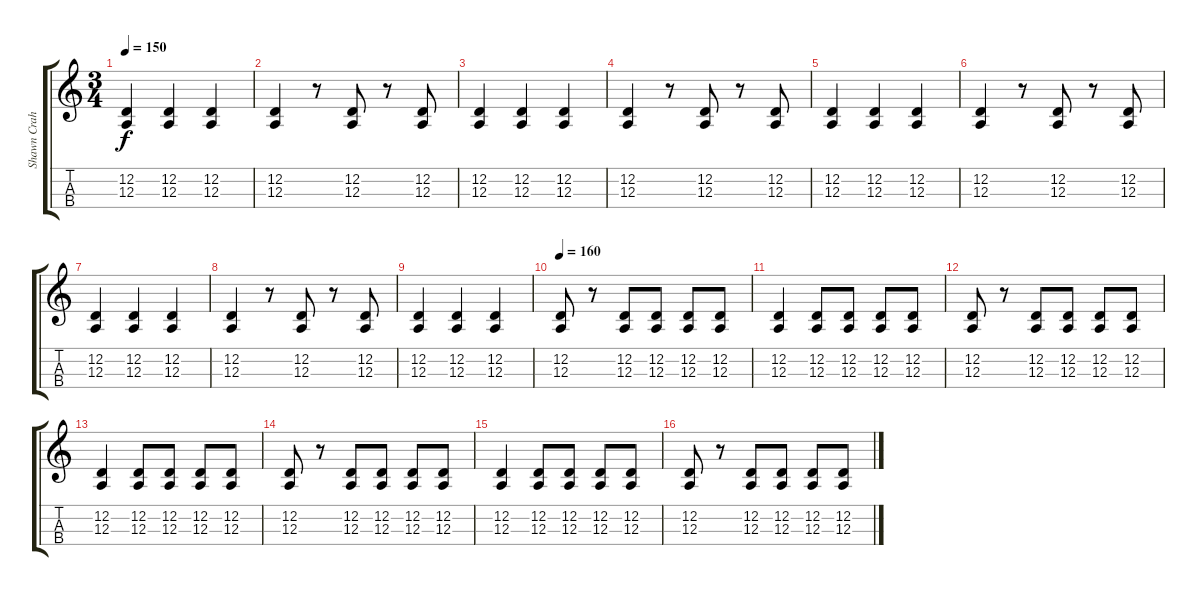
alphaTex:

\track ("Shawn Crahan" "Shawn Crah") {instrument melodictom}
\staff {score tabs}
\tuning (G3 D3 A2 E2) {hide}
\ts (3 4)
\tempo 150
\clef g2
\ks c
(12.2 12.3).4{dy f} (12.2 12.3).4 (12.2 12.3).4 |
(12.2 12.3).4 r.8 (12.2 12.3).8 r.8 (12.2 12.3).8 |
(12.2 12.3).4 (12.2 12.3).4 (12.2 12.3).4 |
(12.2 12.3).4 r.8 (12.2 12.3).8 r.8 (12.2 12.3).8 |
(12.2 12.3).4 (12.2 12.3).4 (12.2 12.3).4 |
(12.2 12.3).4 r.8 (12.2 12.3).8 r.8 (12.2 12.3).8 |
(12.2 12.3).4 (12.2 12.3).4 (12.2 12.3).4 |
(12.2 12.3).4 r.8 (12.2 12.3).8 r.8 (12.2 12.3).8 |
(12.2 12.3).4 (12.2 12.3).4 (12.2 12.3).4 |
\tempo 160
(12.2 12.3).8 r.8 (12.2 12.3).8 (12.2 12.3).8 (12.2 12.3).8 (12.2 12.3).8 |
(12.2 12.3).4 (12.2 12.3).8 (12.2 12.3).8 (12.2 12.3).8 (12.2 12.3).8 |
(12.2 12.3).8 r.8 (12.2 12.3).8 (12.2 12.3).8 (12.2 12.3).8 (12.2 12.3).8 |
(12.2 12.3).4 (12.2 12.3).8 (12.2 12.3).8 (12.2 12.3).8 (12.2 12.3).8 |
(12.2 12.3).8 r.8 (12.2 12.3).8 (12.2 12.3).8 (12.2 12.3).8 (12.2 12.3).8 |
(12.2 12.3).4 (12.2 12.3).8 (12.2 12.3).8 (12.2 12.3).8 (12.2 12.3).8 |
(12.2 12.3).8 r.8 (12.2 12.3).8 (12.2 12.3).8 (12.2 12.3).8 (12.2 12.3).8
